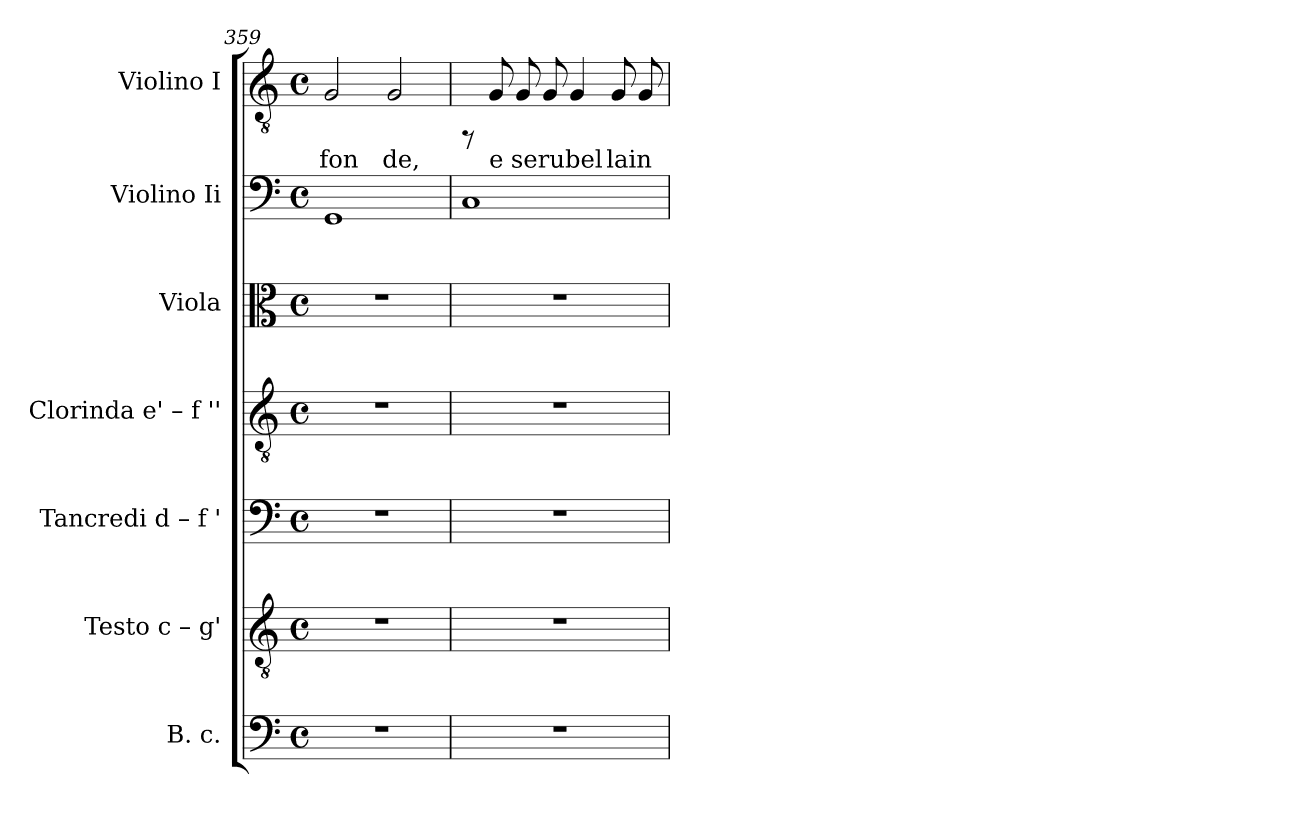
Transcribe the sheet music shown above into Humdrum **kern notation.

**kern	**kern	**kern	**kern	**kern	**kern	**kern	**text
*part7	*part6	*part5	*part4	*part3	*part2	*part1	*part1
*staff7	*staff6	*staff5	*staff4	*staff3	*staff2	*staff1	*staff1
*I"B. c.	*I"Testo  c – g'	*I"Tancredi  d – f '	*I"Clorinda  e' – f ''	*I"Viola	*I"Violino Ii	*I"Violino I	*
*clefF4	*clefGv2	*clefF4	*clefGv2	*clefC3	*clefF4	*clefGv2	*
*k[]	*k[]	*k[]	*k[]	*k[]	*k[]	*k[]	*
*C:	*C:	*C:	*C:	*C:	*C:	*C:	*
*M4/4	*M4/4	*M4/4	*M4/4	*M4/4	*M4/4	*M4/4	*
*met(c)	*met(c)	*met(c)	*met(c)	*met(c)	*met(c)	*met(c)	*
=359	=359	=359	=359	=359	=359	=359	=359
!	!	!	!	!	!	!	!LO:LY:b:cj
1r	1r	1r	1r	1r	1GG	2G/	fon
!	!	!	!	!	!	!	!LO:LY:b:cj
.	.	.	.	.	.	2G/	de,
=360	=360	=360	=360	=360	=360	=360	=360
1r	1r	1r	1r	1r	1C	8rFF	.
!	!	!	!	!	!	!	!LO:LY:b:cj
.	.	.	.	.	.	8G/	e
!	!	!	!	!	!	!	!LO:LY:b:cj
.	.	.	.	.	.	8G/	serubel
!	!	!	!	!	!	!	!LO:LY:b:cj
.	.	.	.	.	.	8G/	.
!	!	!	!	!	!	!	!LO:LY:b:cj
.	.	.	.	.	.	4G/	.
!	!	!	!	!	!	!	!LO:LY:b:cj
.	.	.	.	.	.	8G/	lain
!	!	!	!	!	!	!	!LO:LY:b:cj
.	.	.	.	.	.	8G/	.
=	=	=	=	=	=	=	=
*-	*-	*-	*-	*-	*-	*-	*-
